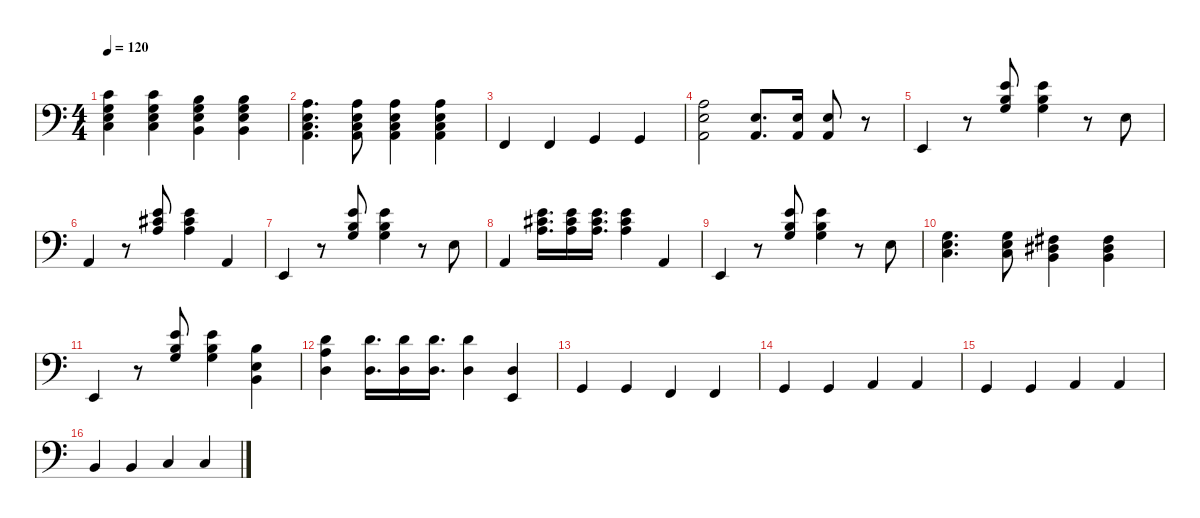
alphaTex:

\defaultSystemsLayout 4
\hideDynamics
\bracketExtendMode nobrackets
\singleTrackTrackNamePolicy hidden
\multiTrackTrackNamePolicy hidden
\otherSystemsTrackNameOrientation horizontal
\track ("Rythm" "pno.") {instrument acousticgrandpiano}
\staff {score}
\tuning (E4 B3 G3 D3 A2 E2)
\ts (4 4)
\tempo 120
\clef f4
\ks c
(1.2 0.3 2.4 3.5).4{dy f beam Down} (1.2 0.3 2.4 3.5).4{beam Down} (0.2 0.3 2.4 2.5).4{beam Down} (0.2 0.3 2.4 2.5).4{beam Down} |
(2.3 2.4 3.5 5.6).4{d beam Down} (2.3 2.4 3.5 5.6).8{beam Down} (2.3 2.4 3.5 5.6).4{beam Down} (2.3 2.4 3.5 5.6).4{beam Down} |
1.6.4{beam Up} 1.6.4{beam Up} 3.6.4{beam Up} 3.6.4{beam Up} |
(2.3 2.4 0.5).2{beam Down} (2.4 0.5).8{d beam Up} (2.4 0.5).16{beam Up} (2.4 0.5).8{beam Up} r.8{beam Up} |
0.6.4{beam Up} r.8{beam Up} (0.1 0.2 0.3).8{beam Down} (0.1 0.2 0.3).4{beam Down} r.8{beam Down} 2.4.8{beam Down} |
0.5.4{beam Up} r.8{beam Up} (0.1 2.2{acc #} 2.3).8{beam Down} (0.1 2.2{acc #} 2.3).4{beam Down} 0.5.4{beam Up} |
0.6.4{beam Up} r.8{beam Up} (0.1 0.2 0.3).8{beam Down} (0.1 0.2 0.3).4{beam Down} r.8{beam Down} 2.4.8{beam Down} |
0.5.4{beam Up} (0.1 2.2{acc #} 2.3).16{d beam Down} (0.1 2.2{acc #} 2.3).16{beam Down} (0.1 2.2{acc #} 2.3).16{d beam Down} (0.1 2.2{acc #} 2.3).4{beam Down} 0.5.4{beam Up} |
0.6.4{beam Up} r.8{beam Up} (0.1 0.2 0.3).8{beam Down} (0.1 0.2 0.3).4{beam Down} r.8{beam Down} 2.4.8{beam Down} |
(0.3 2.4 3.5).4{d beam Down} (0.3 2.4 3.5).8{beam Down} (4.4{acc #} 6.5{acc #} 7.6).4{beam Down} (4.4{acc #} 6.5{acc #} 7.6).4{beam Down} |
0.6.4{beam Up} r.8{beam Up} (0.1 0.2 0.3).8{beam Down} (0.1 0.2 0.3).4{beam Down} (0.2 2.4 2.5).4{beam Down} |
(3.2 2.3 0.4).4{beam Down} (3.2 0.4).16{d beam Down} (3.2 0.4).16{beam Down} (3.2 0.4).16{d beam Down} (3.2 0.4).4{beam Down} (0.4 0.6).4{beam Up} |
3.6.4{beam Up} 3.6.4{beam Up} 1.6.4{beam Up} 1.6.4{beam Up} |
3.6.4{beam Up} 3.6.4{beam Up} 0.5.4{beam Up} 0.5.4{beam Up} |
3.6.4{beam Up} 3.6.4{beam Up} 0.5.4{beam Up} 0.5.4{beam Up} |
2.5.4{beam Up} 2.5.4{beam Up} 3.5.4{beam Up} 3.5.4{beam Up}
